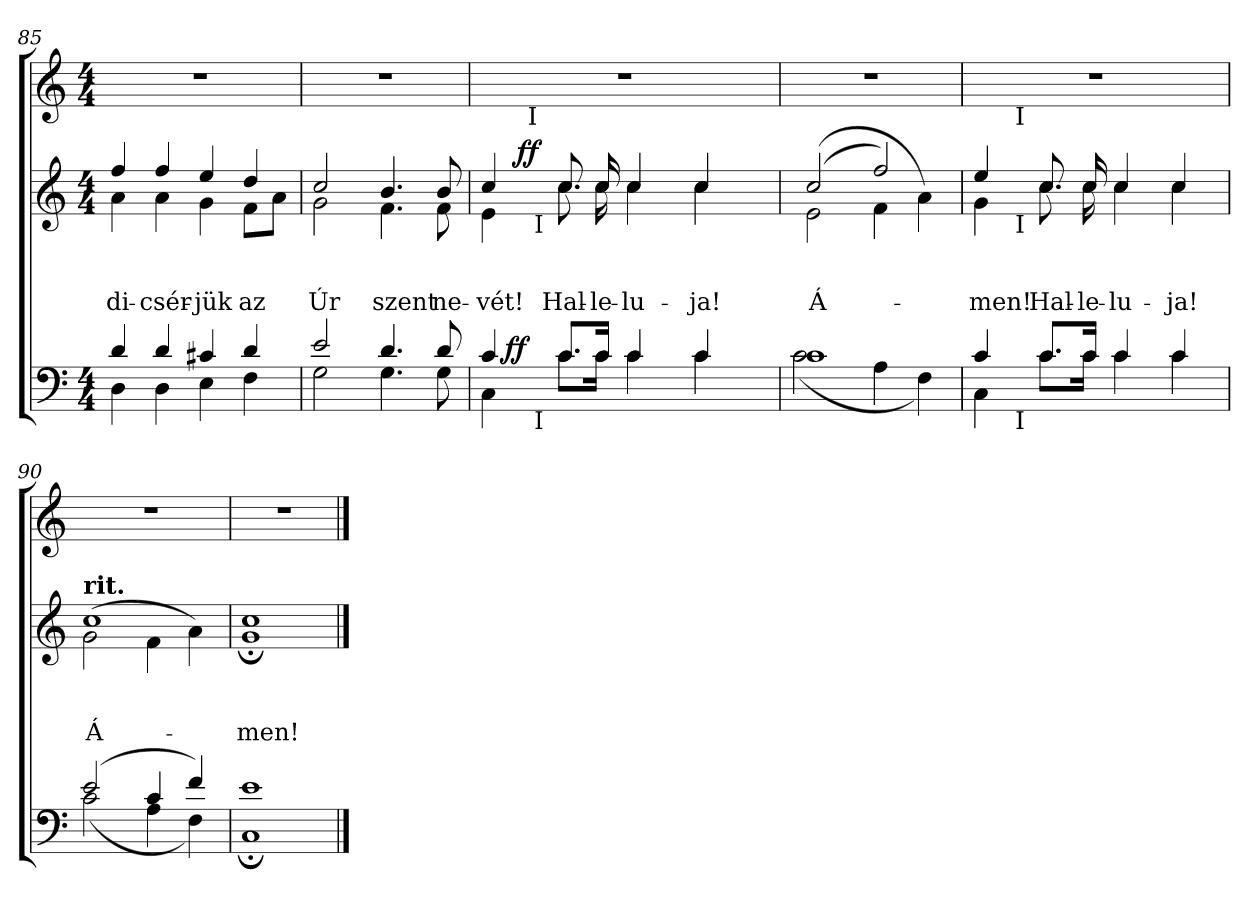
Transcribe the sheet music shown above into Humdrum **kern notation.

**kern	**dynam	**kern	**text	**text	**text	**dynam	**kern
*part3	*part3	*part2	*part2	*part2	*part2	*part2	*part1
*staff3	*staff3	*staff2	*staff2	*staff2	*staff2	*staff2	*staff1
*clefF4	*	*clefG2	*	*	*	*	*clefG2
*k[]	*	*k[]	*	*	*	*	*k[]
*C:	*	*C:	*	*	*	*	*C:
*M4/4	*	*M4/4	*	*	*	*	*M4/4
=85	=85	=85	=85	=85	=85	=85	=85
*^	*	*	*	*	*	*	*
!	!	!	!	!	!	!LO:LY:b	!	!
*	*	*	*^	*	*	*	*	*
4d/	4D\	.	4ff/	4a\	.	.	di-	.	1r
!	!	!	!	!	!	!	!LO:LY:b	!	!
4d/	4D\	.	4ff/	4a\	.	.	-csér-	.	.
!	!	!	!	!	!	!	!LO:LY:b	!	!
4c#X/	4E\	.	4ee/	4g\	.	.	-jük	.	.
!	!	!	!	!	!	!	!LO:LY:b	!	!
4d/	4F\	.	4dd/	8f\L	.	.	az	.	.
.	.	.	.	8a\J	.	.	.	.	.
!!LO:LB:g=z
=86	=86	=86	=86	=86	=86	=86	=86	=86	=86
!	!	!	!	!	!	!	!LO:LY:b	!	!
2e/	2G\	.	2cc/	2g\	.	.	Úr	.	1r
!	!	!	!	!	!	!	!LO:LY:b	!	!
4.d/	4.G\	.	4.b/	4.f\	.	.	szent	.	.
!	!	!	!	!	!	!	!LO:LY:b	!	!
8d/	8G\	.	8b/	8f\	.	.	ne-	.	.
*	*	*	*v	*v	*	*	*	*	*
=87	=87	=87	=87	=87	=87	=87	=87	=87
*	*	*	*^	*	*	*	*	*
!	!	!	!	!	!	!	!LO:LY:b	!	!
*^	*^	*	*^	*^	*	*	*	*	*^
4c/	4C\	16.ryy	8ryy	.	4cc/	4e\	8ryy	8ryy	.	.	-vét!	.	1r	12..ryy
!	!	!	!	!LO:DY:a	!	!	!	!	!	!	!	!	!	!
.	.	2ryy	.	ff	.	.	.	.	.	.	.	.	.	.
!	!	!	!	!	!	!	!	!	!	!	!	!LO:DY:a	!	!
.	.	.	32ryy	.	.	.	2..ryy	32ryy	.	.	.	ff	.	.
!	!	!	!	!	!	!	!	!	!	!	!	!	!	!LO:TX:b:t=I
.	.	.	.	.	.	.	.	.	.	.	.	.	.	3%2ryy
!	!	!	!	!	!	!	!	!LO:TX:b:t=I	!	!	!	!	!	!
!	!	!	!LO:TX:b:t=I	!	!	!	!	!	!	!	!	!	!	!
.	.	.	2ryy	.	.	.	.	2ryy	.	.	.	.	.	.
!	!	!	!	!	!	!	!	!	!	!	!LO:LY:b	!	!	!
8.c/L	8.c\L	.	.	.	8.cc/	8.cc\	.	.	.	.	Hal-	.	.	.
!	!	!	!	!	!	!	!	!	!	!	!LO:LY:b	!	!	!
16c/Jk	16c\Jk	.	.	.	16cc/	16cc\	.	.	.	.	-le-	.	.	.
!	!	!	!	!	!	!	!	!	!	!	!LO:LY:b	!	!	!
4c/	4c\	.	.	.	4cc/	4cc\	.	.	.	.	-lu-	.	.	.
.	.	4ryy	.	.	.	.	.	.	.	.	.	.	.	.
.	.	.	4ryy	.	.	.	.	4ryy	.	.	.	.	.	.
!	!	!	!	!	!	!	!	!	!	!	!LO:LY:b	!	!	!
4c/	4c\	.	.	.	4cc/	4cc\	.	.	.	.	-ja!	.	.	.
.	.	.	.	.	.	.	.	.	.	.	.	.	.	6ryy
.	.	8ryy	.	.	.	.	.	.	.	.	.	.	.	.
.	.	.	16.ryy	.	.	.	.	16.ryy	.	.	.	.	.	.
.	.	32ryy	.	.	.	.	.	.	.	.	.	.	.	.
.	.	.	.	.	.	.	.	.	.	.	.	.	.	48ryy
*	*v	*v	*v	*	*	*	*	*	*	*	*	*	*v	*v
*	*	*	*v	*v	*v	*v	*	*	*	*	*
=88	=88	=88	=88	=88	=88	=88	=88	=88
*^	*	*	*^	*	*	*	*	*^
*	*	*^	*	*	*^	*	*	*	*	*	*
*	*	*	*	*	*	*	*^	*	*	*	*	*	*
!	!	!	!	!	!	!	!	!	!	!	!LO:LY:b	!	!	!
*	*v	*v	*v	*	*	*	*	*	*	*	*	*	*v	*v
*	*	*	*	*v	*v	*v	*	*	*	*	*
1c	(<2c\	.	(>(<2cc/	2e\	.	.	Á-	.	1r
.	4A\	.	2ff/)	4f\	.	.	.	.	.
.	4F\)	.	.	4a\)	.	.	.	.	.
*	*	*	*v	*v	*	*	*	*	*
=89	=89	=89	=89	=89	=89	=89	=89	=89
*	*	*	*^	*	*	*	*	*
!	!	!	!	!	!	!	!LO:LY:b	!	!
*	*^	*	*	*^	*	*	*	*	*^
4c/	4C\	8ryy	.	4ee/	4g\	8ryy	.	.	-men!	.	1r	8ryy
.	.	32ryy	.	.	.	32ryy	.	.	.	.	.	32ryy
!	!	!	!	!	!	!	!	!	!	!	!	!LO:TX:b:t=I
!	!	!	!	!	!	!LO:TX:b:t=I	!	!	!	!	!	!
!	!	!LO:TX:b:t=I	!	!	!	!	!	!	!	!	!	!
.	.	2ryy	.	.	.	2ryy	.	.	.	.	.	2ryy
!	!	!	!	!	!	!	!	!	!LO:LY:b	!	!	!
8.c/L	8.c\L	.	.	8.cc/	8.cc\	.	.	.	Hal-	.	.	.
!	!	!	!	!	!	!	!	!	!LO:LY:b	!	!	!
16c/Jk	16c\Jk	.	.	16cc/	16cc\	.	.	.	-le-	.	.	.
!	!	!	!	!	!	!	!	!	!LO:LY:b	!	!	!
4c/	4c\	.	.	4cc/	4cc\	.	.	.	-lu-	.	.	.
.	.	4ryy	.	.	.	4ryy	.	.	.	.	.	4ryy
!	!	!	!	!	!	!	!	!	!LO:LY:b	!	!	!
4c/	4c\	.	.	4cc/	4cc\	.	.	.	-ja!	.	.	.
.	.	16.ryy	.	.	.	16.ryy	.	.	.	.	.	16.ryy
*	*v	*v	*	*	*	*	*	*	*	*	*v	*v
*	*	*	*v	*v	*v	*	*	*	*	*
=90	=90	=90	=90	=90	=90	=90	=90	=90
*	*^	*	*^	*	*	*	*	*^
*	*	*	*	*	*^	*	*	*	*	*	*
!	!	!	!	!LO:TX:a:B:t=rit.	!	!	!	!	!	!	!	!
!	!	!	!	!	!	!	!	!	!LO:LY:b	!	!	!
*	*v	*v	*	*	*	*	*	*	*	*	*v	*v
*	*	*	*	*v	*v	*	*	*	*	*
(2e/	(<2c\	.	(<1cc	2g\	.	.	Á-	.	1r
4c/	4A\	.	.	4f\	.	.	.	.	.
4f/)	4F\)	.	.	4a\)	.	.	.	.	.
=91	=91	=91	=91	=91	=91	=91	=91	=91	=91
!	!	!	!	!	!	!	!LO:LY:b	!	!
1e	1C;<	.	1cc	1g;<	.	.	-men!	.	1r
*v	*v	*	*	*	*	*	*	*	*
*	*	*v	*v	*	*	*	*	*
==	==	==	==	==	==	==	==
*-	*-	*-	*-	*-	*-	*-	*-
